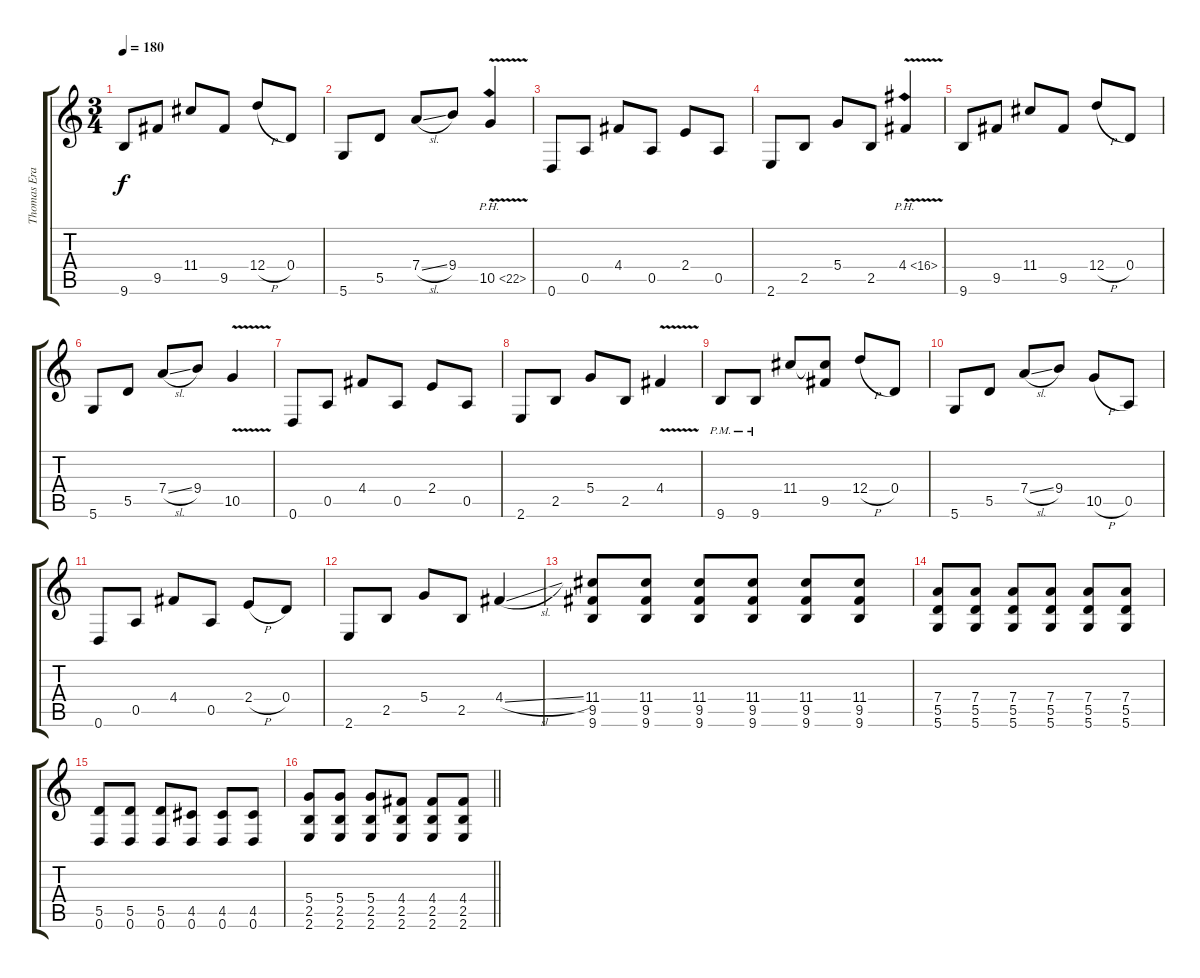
\track ("Thomas Erak" "Thomas Era") {instrument distortionguitar}
\staff {score tabs}
\tuning (E4 B3 G3 D3 A2 D2) {hide}
\ts (3 4)
\section ("" "")
\tempo 180
\clef g2
\ks c
9.6.8{dy f} 9.5.8 11.4.8 9.5.8 12.4{h}.8 0.4.8 |
5.6.8 5.5.8 7.4{sl}.8 9.4.8 10.5{ph 12 v}.4 |
0.6.8 0.5.8 4.4.8 0.5.8 2.4.8 0.5.8 |
2.6.8 2.5.8 5.4.8 2.5.8 4.4{ph 12 v}.4 |
9.6.8 9.5.8 11.4.8 9.5.8 12.4{h}.8 0.4.8 |
5.6.8 5.5.8 7.4{sl}.8 9.4.8 10.5{v}.4 |
0.6.8 0.5.8 4.4.8 0.5.8 2.4.8 0.5.8 |
2.6.8 2.5.8 5.4.8 2.5.8 4.4{v}.4 |
9.6{pm}.8 9.6{pm}.8 11.4.8 (11.4{t} 9.5).8 12.4{h}.8 0.4.8 |
5.6.8 5.5.8 7.4{sl}.8 9.4.8 10.5{h}.8 0.5.8 |
0.6.8 0.5.8 4.4.8 0.5.8 2.4{h}.8 0.4.8 |
2.6.8 2.5.8 5.4.8 2.5.8 4.4{sl}.4 |
(11.4 9.5 9.6).8 (11.4 9.5 9.6).8 (11.4 9.5 9.6).8 (11.4 9.5 9.6).8 (11.4 9.5 9.6).8 (11.4 9.5 9.6).8 |
(7.4 5.5 5.6).8 (7.4 5.5 5.6).8 (7.4 5.5 5.6).8 (7.4 5.5 5.6).8 (7.4 5.5 5.6).8 (7.4 5.5 5.6).8 |
(5.5 0.6).8 (5.5 0.6).8 (5.5 0.6).8 (4.5 0.6).8 (4.5 0.6).8 (4.5 0.6).8 |
\barLineRight lightlight
(5.4 2.5 2.6).8 (5.4 2.5 2.6).8 (5.4 2.5 2.6).8 (4.4 2.5 2.6).8 (4.4 2.5 2.6).8 (4.4 2.5 2.6).8
